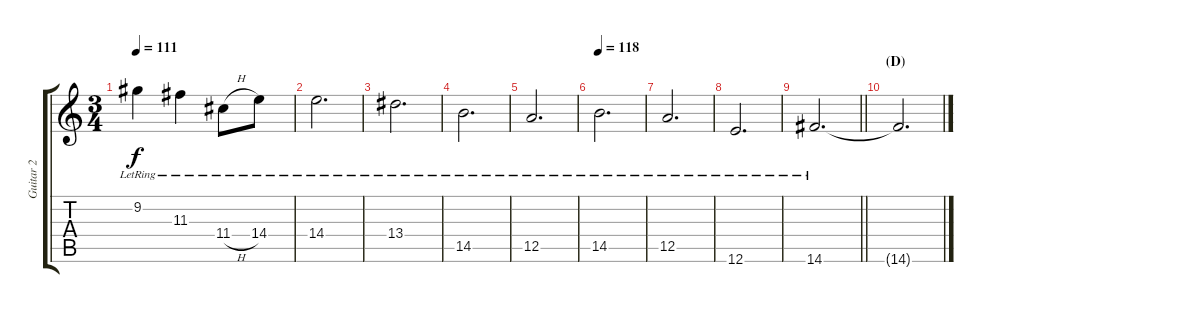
\track ("Guitar 2" "Guitar 2") {instrument electricguitarjazz}
\staff {score tabs}
\tuning (E4 B3 G3 D3 A2 E2) {hide}
\ts (3 4)
\tempo 111
\clef g2
\ks c
9.2{lr}.4{dy f} 11.3{lr}.4 11.4{h lr}.8 14.4{lr}.8 |
14.4{lr}.2{d} |
13.4{lr}.2{d} |
14.5{lr}.2{d} |
12.5{lr}.2{d} |
\tempo 118
14.5{lr}.2{d} |
12.5{lr}.2{d} |
12.6{lr}.2{d} |
\barLineRight lightlight
14.6{lr}.2{d} |
\section ("" "(D)")
14.6{t}.2{d}
